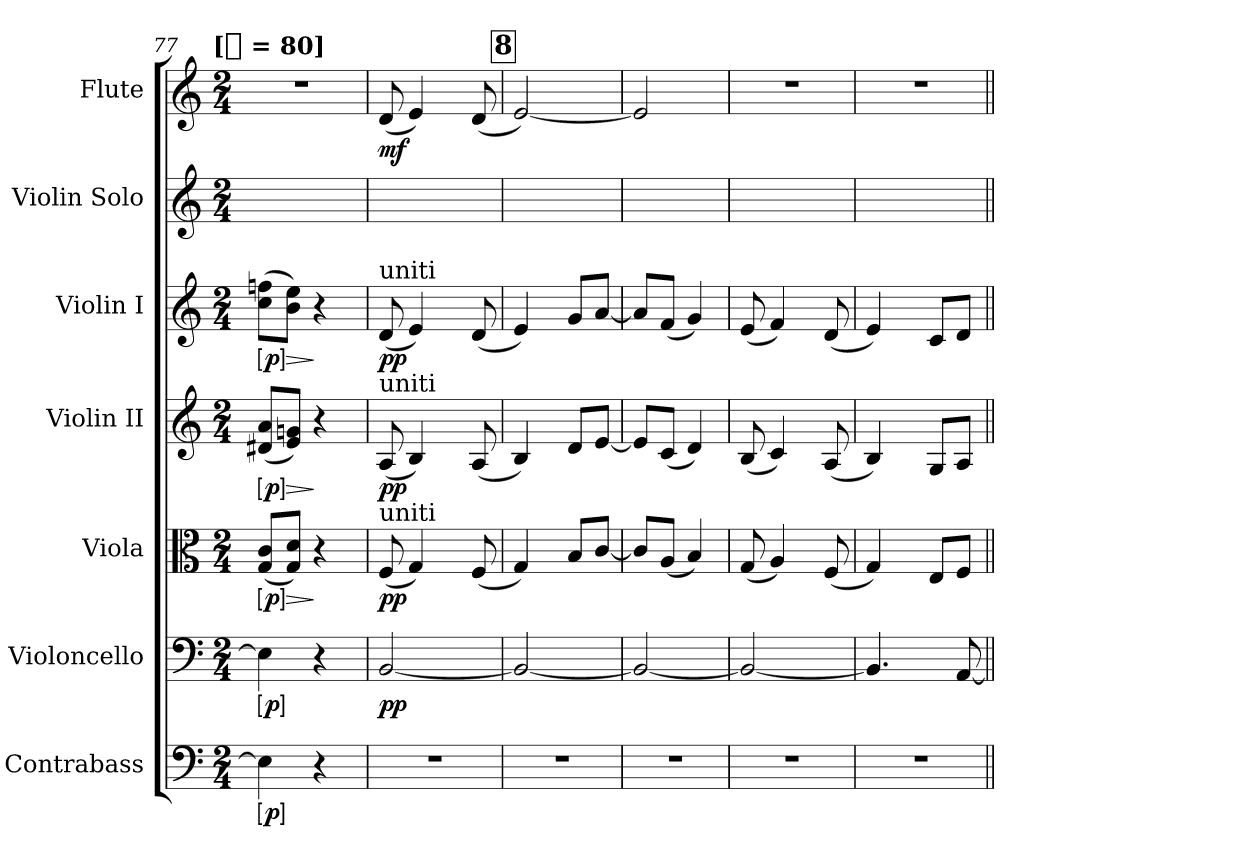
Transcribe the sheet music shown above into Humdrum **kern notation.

**kern	**dynam	**kern	**dynam	**kern	**dynam	**kern	**dynam	**kern	**dynam	**kern	**kern	**dynam
*part7	*part7	*part6	*part6	*part5	*part5	*part4	*part4	*part3	*part3	*part2	*part1	*part1
*staff7	*staff7	*staff6	*staff6	*staff5	*staff5	*staff4	*staff4	*staff3	*staff3	*staff2	*staff1	*staff1
*I"Contrabass	*	*I"Violoncello	*	*I"Viola	*	*I"Violin II	*	*I"Violin I	*	*I"Violin Solo	*I"Flute	*
*I'Cb.	*	*I'Vc.	*	*I'Vla.	*	*I'Vln. II	*	*I'Vln. I	*	*I'Vln.	*I'Fl.	*
*clefF4	*	*clefF4	*	*clefC3	*	*clefG2	*	*clefG2	*	*clefG2	*clefG2	*
*ITrd7c12	*	*	*	*	*	*	*	*	*	*	*	*
*k[]	*	*k[]	*	*k[]	*	*k[]	*	*k[]	*	*k[]	*k[]	*
*C:	*	*C:	*	*C:	*	*C:	*	*C:	*	*C:	*C:	*
!!LO:TX:omd:t=[[quarter] = 80]
*M2/4	*	*M2/4	*	*M2/4	*	*M2/4	*	*M2/4	*	*M2/4	*M2/4	*
*MM80	*	*MM80	*	*MM80	*	*MM80	*	*MM80	*	*MM80	*MM80	*
=77	=77	=77	=77	=77	=77	=77	=77	=77	=77	=77	=77	=77
!	!LO:DY:ed=brack	!	!LO:DY:ed=brack	!	!LO:DY:ed=brack	!	!LO:DY:ed=brack	!	!LO:DY:ed=brack	!	!	!
4EE]	p	4E]	p	(8G 8cL	p	(8d#X 8aL	p	(8cc 8ffnL	p	8ryy	2r	.
!	!	!	!	!	!LO:HP:b	!	!LO:HP:b	!	!LO:HP:b	!	!	!
.	.	.	.	8G 8dJ)	>	8e 8gnJ)	>	8b 8eeJ)	>	4ryy	.	.
4r	.	4r	.	4r	]	4r	]	4r	]	.	.	.
.	.	.	.	.	.	.	.	.	.	8ryy	.	.
=78	=78	=78	=78	=78	=78	=78	=78	=78	=78	=78	=78	=78
!	!	!	!	!	!	!	!	!LO:TX:a:t=uniti	!	!	!	!
!	!	!	!	!	!	!LO:TX:a:t=uniti	!	!	!	!	!	!
!	!	!	!	!LO:TX:a:t=uniti	!	!	!	!	!	!	!	!
2r	.	[2BB	pp	(8F	pp	(8A	pp	(8d	pp	8ryy	(8d	mf
.	.	.	.	4G)	.	4B)	.	4e)	.	8ryy	4e)	.
.	.	.	.	.	.	.	.	.	.	16ryy	.	.
.	.	.	.	.	.	.	.	.	.	16ryy	.	.
.	.	.	.	(8F	.	(8A	.	(8d	.	8ryy	(8d	.
!!LO:REH:place=s1:t=8
=79	=79	=79	=79	=79	=79	=79	=79	=79	=79	=79	=79	=79
2r	.	2BB_	.	4G)	.	4B)	.	4e)	.	8ryy	[2e)	.
.	.	.	.	.	.	.	.	.	.	4ryy	.	.
.	.	.	.	8BL	.	8dL	.	8gL	.	.	.	.
.	.	.	.	[8cJ	.	[8eJ	.	[8aJ	.	8ryy	.	.
=80	=80	=80	=80	=80	=80	=80	=80	=80	=80	=80	=80	=80
2r	.	2BB_	.	8cL]	.	8eL]	.	8aL]	.	8ryy	2e]	.
.	.	.	.	(8AJ	.	(8cJ	.	(8fJ	.	8ryy	.	.
.	.	.	.	4B)	.	4d)	.	4g)	.	4ryy	.	.
=81	=81	=81	=81	=81	=81	=81	=81	=81	=81	=81	=81	=81
2r	.	2BB_	.	(8G	.	(8B	.	(8e	.	8ryy	2r	.
.	.	.	.	4A)	.	4c)	.	4f)	.	8ryy	.	.
.	.	.	.	.	.	.	.	.	.	8ryy	.	.
.	.	.	.	(8F	.	(8A	.	(8d	.	8ryy	.	.
=82	=82	=82	=82	=82	=82	=82	=82	=82	=82	=82	=82	=82
2r	.	4.BB]	.	4G)	.	4B)	.	4e)	.	16ryy	2r	.
.	.	.	.	.	.	.	.	.	.	16ryy	.	.
.	.	.	.	.	.	.	.	.	.	8ryy	.	.
.	.	.	.	8EL	.	8GL	.	8cL	.	8ryy	.	.
.	.	[8AA	.	8FJ	.	8AJ	.	8dJ	.	8ryy	.	.
=||	=||	=||	=||	=||	=||	=||	=||	=||	=||	=||	=||	=||
*-	*-	*-	*-	*-	*-	*-	*-	*-	*-	*-	*-	*-
